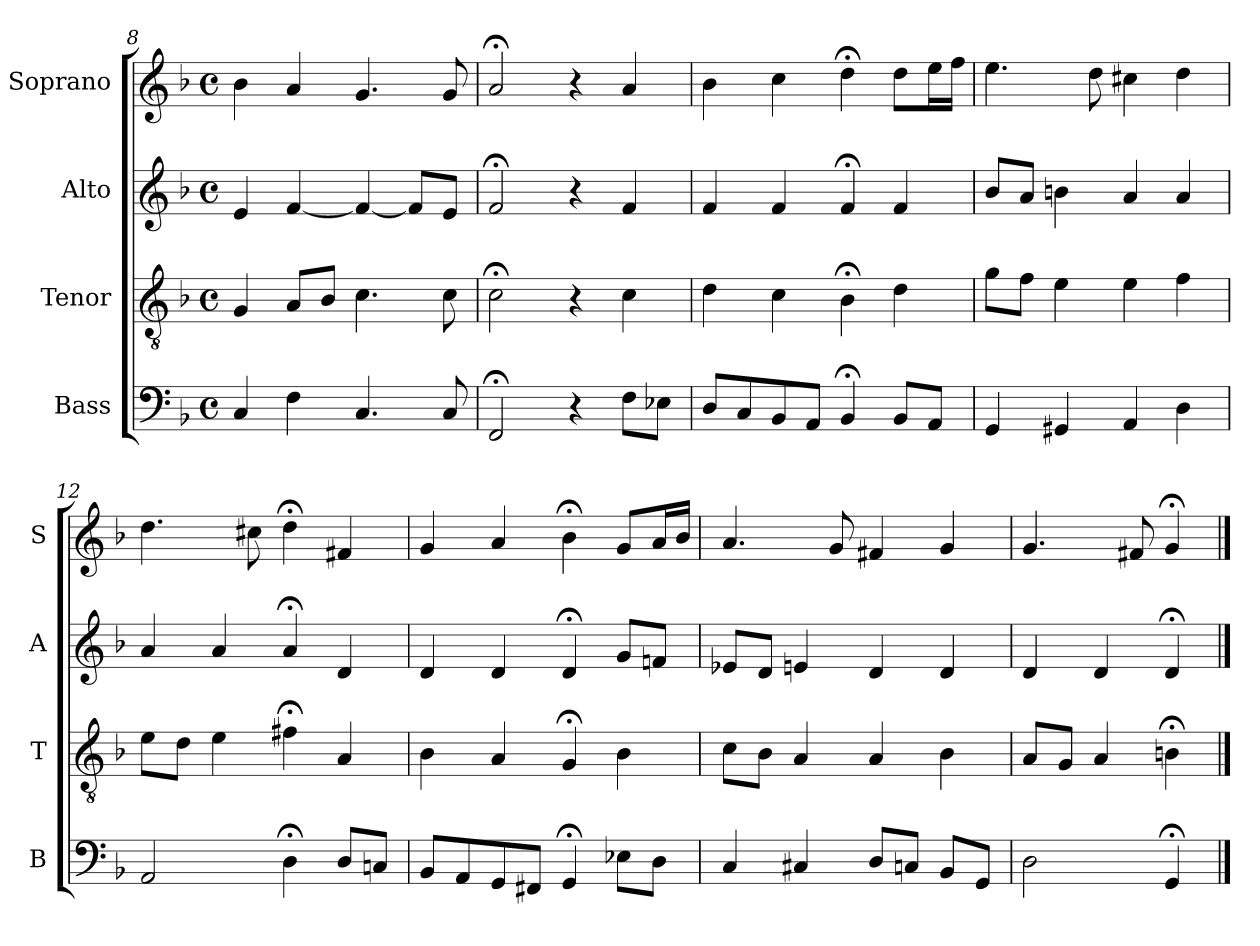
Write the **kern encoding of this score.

**kern	**kern	**kern	**kern
*part4	*part3	*part2	*part1
*staff4	*staff3	*staff2	*staff1
*I"Bass	*I"Tenor	*I"Alto	*I"Soprano
*I'B	*I'T	*I'A	*I'S
*clefF4	*clefGv2	*clefG2	*clefG2
*k[b-]	*k[b-]	*k[b-]	*k[b-]
*G:dor	*G:dor	*G:dor	*G:dor
*M4/4	*M4/4	*M4/4	*M4/4
*met(c)	*met(c)	*met(c)	*met(c)
=8	=8	=8	=8
4C	4G	4e	4b-
4F	8AL	[4f	4a
.	8B-J	.	.
4.C	4.c	4f_	4.g
.	.	8fL]	.
8C	8c	8eJ	8g
=9	=9	=9	=9
2FF;<	2c;<	2f;<	2a;<
4r	4r	4r	4r
8FL	4c	4f	4a
8E-XJ	.	.	.
=10	=10	=10	=10
8DL	4d	4f	4b-
8C	.	.	.
8BB-	4c	4f	4cc
8AAJ	.	.	.
4BB-;<	4B-;<	4f;<	4dd;<
8BB-L	4d	4f	8ddL
8AAJ	.	.	16eeL
.	.	.	16ffJJ
=11	=11	=11	=11
4GGi	8giL	8b-iL	4.eei
.	8fJ	8aJ	.
4GG#X	4e	4bn	.
.	.	.	8dd
4AA	4e	4a	4cc#X
4D	4f	4a	4dd
=12	=12	=12	=12
2AA	8eL	4a	4.dd
.	8dJ	.	.
.	4e	4a	.
.	.	.	8cc#X
4D;<	4f#X;<	4a;<	4dd;<
8DL	4A	4d	4f#X
8CnJ	.	.	.
=13	=13	=13	=13
8BB-L	4B-	4d	4g
8AA	.	.	.
8GG	4A	4d	4a
8FF#XJ	.	.	.
4GG;<	4G;<	4d;<	4b-;<
8E-XL	4B-	8gL	8gL
8DJ	.	8fnJ	16aL
.	.	.	16b-JJ
=14	=14	=14	=14
4Ci	8ciL	8e-XiL	4.ai
.	8B-J	8dJ	.
4C#X	4A	4en	.
.	.	.	8g
8DL	4A	4d	4f#X
8CnJ	.	.	.
8BB-L	4B-	4d	4g
8GGJ	.	.	.
=15	=15	=15	=15
2D	8AL	4d	4.g
.	8GJ	.	.
.	4A	4d	.
.	.	.	8f#X
4GG;<	4Bn;<	4d;<	4g;<
==	==	==	==
*-	*-	*-	*-
